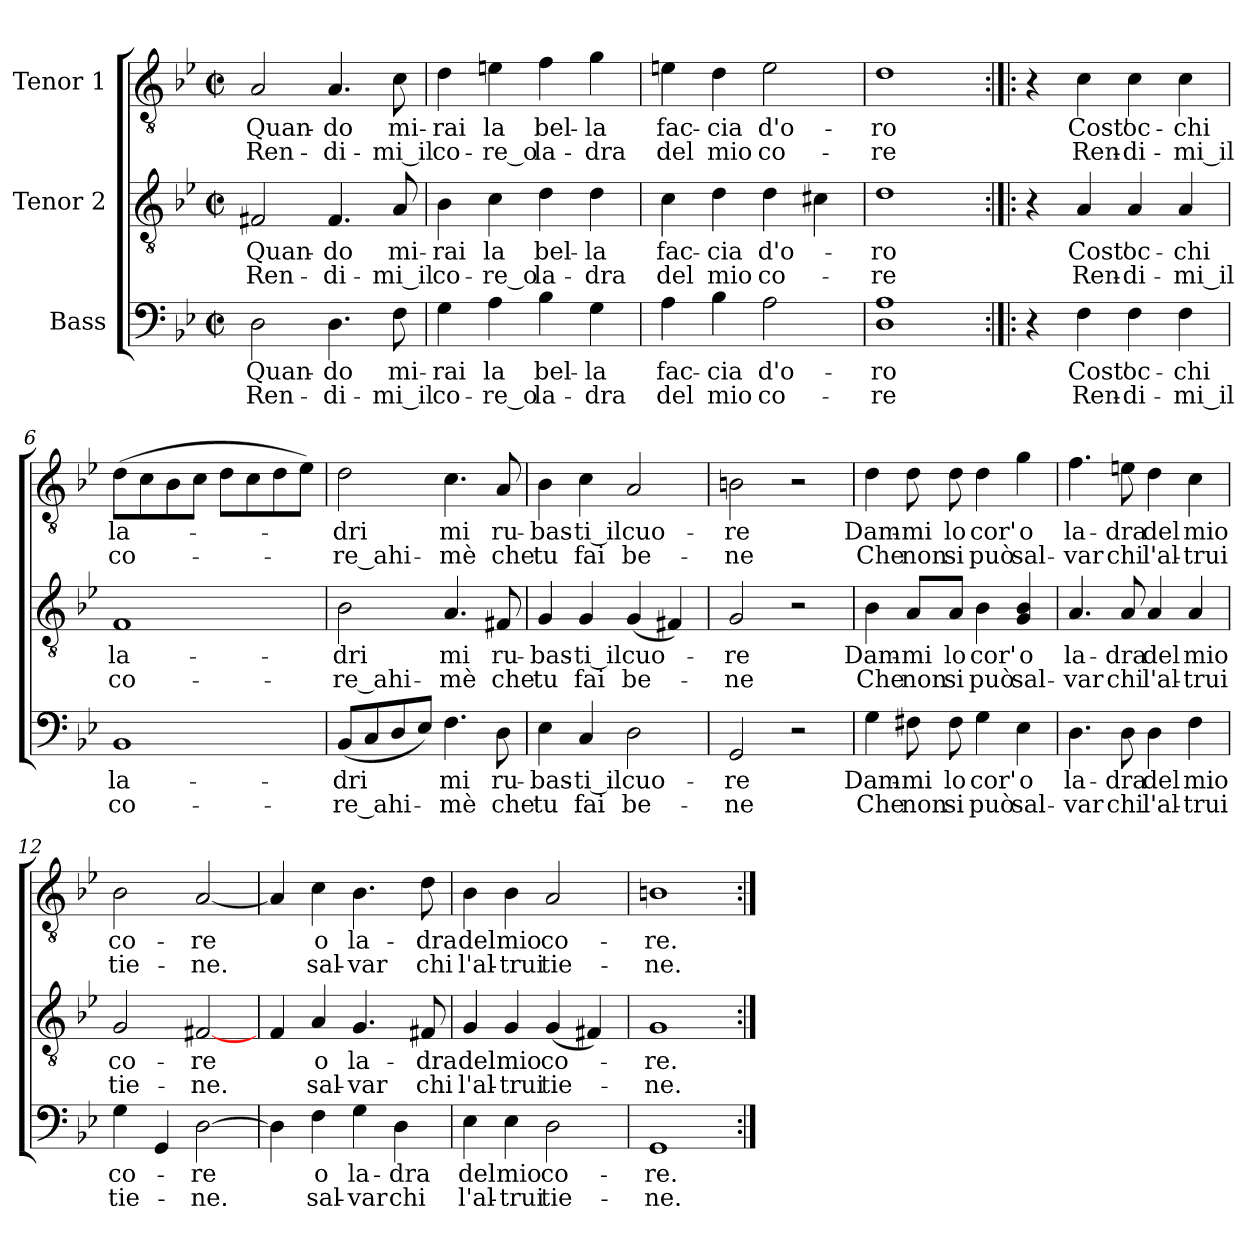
**kern	**text	**text	**kern	**text	**text	**kern	**text	**text
*part3	*part3	*part3	*part2	*part2	*part2	*part1	*part1	*part1
*staff3	*staff3	*staff3	*staff2	*staff2	*staff2	*staff1	*staff1	*staff1
*I"Bass	*	*	*I"Tenor 2	*	*	*I"Tenor 1	*	*
*clefF4	*	*	*clefGv2	*	*	*clefGv2	*	*
*k[b-e-]	*	*	*k[b-e-]	*	*	*k[b-e-]	*	*
*g:	*	*	*g:	*	*	*g:	*	*
*M2/2	*	*	*M2/2	*	*	*M2/2	*	*
*met(c|)	*	*	*met(c|)	*	*	*met(c|)	*	*
=1	=1	=1	=1	=1	=1	=1	=1	=1
2D\	Quan-	Ren-	2F#X/	Quan-	Ren-	2A/	Quan-	Ren-
4.D\	-do	-di-	4.F#/	-do	-di-	4.A/	-do	-di-
8F\	mi-	-mi_il	8A/	mi-	-mi_il	8c\	mi-	-mi_il
=2	=2	=2	=2	=2	=2	=2	=2	=2
4G\	-rai	co-	4B-\	-rai	co-	4d\	-rai	co-
4A\	la	-re_o	4c\	la	-re_o	4en\	la	-re_o
4B-\	bel-	la-	4d\	bel-	la-	4f\	bel-	la-
4G\	-la	-dra	4d\	-la	-dra	4g\	-la	-dra
=3	=3	=3	=3	=3	=3	=3	=3	=3
4A\	fac-	del	4c\	fac-	del	4en\	fac-	del
4B-\	-cia	mio	4d\	-cia	mio	4d\	-cia	mio
2A\	d'o-	co-	4d\	d'o-	co-	2e\	d'o-	co-
.	.	.	4c#X\	.	.	.	.	.
=4	=4	=4	=4	=4	=4	=4	=4	=4
1D 1A	-ro	-re	1d	-ro	-re	1d	-ro	-re
=5:|!|:	=5:|!|:	=5:|!|:	=5:|!|:	=5:|!|:	=5:|!|:	=5:|!|:	=5:|!|:	=5:|!|:
4r	.	.	4r	.	.	4r	.	.
4F\	Cost'	Ren-	4A/	Cost'	Ren-	4c\	Cost'	Ren-
4F\	oc-	-di-	4A/	oc-	-di-	4c\	oc-	-di-
4F\	-chi	-mi_il	4A/	-chi	-mi_il	4c\	-chi	-mi_il
!!LO:LB:g=z
=6	=6	=6	=6	=6	=6	=6	=6	=6
1BB-	la-	co-	1F	la-	co-	(8d\L	la-	co-
.	.	.	.	.	.	8c\	.	.
.	.	.	.	.	.	8B-\	.	.
.	.	.	.	.	.	8c\J	.	.
.	.	.	.	.	.	8d\L	.	.
.	.	.	.	.	.	8c\	.	.
.	.	.	.	.	.	8d\	.	.
.	.	.	.	.	.	8e-\J)	.	.
=7	=7	=7	=7	=7	=7	=7	=7	=7
(8BB-/L	-dri	-re_ahi-	2B-\	-dri	-re_ahi-	2d\	-dri	-re_ahi-
8C/	.	.	.	.	.	.	.	.
8D/	.	.	.	.	.	.	.	.
8E-/J)	.	.	.	.	.	.	.	.
4.F\	mi	-mè	4.A/	mi	-mè	4.c\	mi	-mè
8D\	ru-	che	8F#X/	ru-	che	8A/	ru-	che
=8	=8	=8	=8	=8	=8	=8	=8	=8
4E-\	-bas-	tu	4G/	-bas-	tu	4B-\	-bas-	tu
4C/	-ti_il	fai	4G/	-ti_il	fai	4c\	-ti_il	fai
2D\	cuo-	be-	(4G/	cuo-	be-	2A/	cuo-	be-
.	.	.	4F#X/)	.	.	.	.	.
=9	=9	=9	=9	=9	=9	=9	=9	=9
2GG/	-re	-ne	2G/	-re	-ne	2Bn\	-re	-ne
2r	.	.	2r	.	.	2r	.	.
=10	=10	=10	=10	=10	=10	=10	=10	=10
4G\	Dam-	Che	4B-\	Dam-	Che	4d\	Dam-	Che
8F#X\	-mi	non	8A/L	-mi	non	8d\	-mi	non
8F#\	lo	si	8A/J	lo	si	8d\	lo	si
4G\	cor'	può	4B-\	cor'	può	4d\	cor'	può
4E-\	o	sal-	4G/ 4B-/	o	sal-	4g\	o	sal-
!!LO:LB:g=z
=11	=11	=11	=11	=11	=11	=11	=11	=11
4.D\	-la-	-var	4.A/	-la-	-var	4.f\	la-	-var
8D\	-dra	chi	8A/	-dra	chi	8en\	-dra	chi
4D\	del	l'al-	4A/	del	l'al-	4d\	del	l'al-
4F\	mio	-trui	4A/	mio	-trui	4c\	mio	-trui
=12	=12	=12	=12	=12	=12	=12	=12	=12
4G\	co-	tie-	2G/	co-	tie-	2B-\	co-	tie-
4GG/	.	.	.	.	.	.	.	.
[2D\	-re	-ne.	[2F#X/	-re	-ne.	[2A/	-re	-ne.
=13	=13	=13	=13	=13	=13	=13	=13	=13
4D\]	.	.	4F/	.	.	4A/]	.	.
4F\	o	sal-	4A/	o	sal-	4c\	o	sal-
4G\	la-	-var	4.G/	la-	-var	4.B-\	la-	-var
4D\	-dra	chi	.	.	.	.	.	.
.	.	.	8F#X/	-dra	chi	8d\	-dra	chi
=14	=14	=14	=14	=14	=14	=14	=14	=14
4E-\	del	l'al-	4G/	del	l'al-	4B-\	del	l'al-
4E-\	mio	-trui	4G/	mio	-trui	4B-\	mio	-trui
2D\	co-	tie-	(4G/	co-	tie-	2A/	co-	tie-
.	.	.	4F#X/)	.	.	.	.	.
=15	=15	=15	=15	=15	=15	=15	=15	=15
1GG	-re.	-ne.	1G	-re.	-ne.	1Bn	-re.	-ne.
=:|!	=:|!	=:|!	=:|!	=:|!	=:|!	=:|!	=:|!	=:|!
*-	*-	*-	*-	*-	*-	*-	*-	*-
